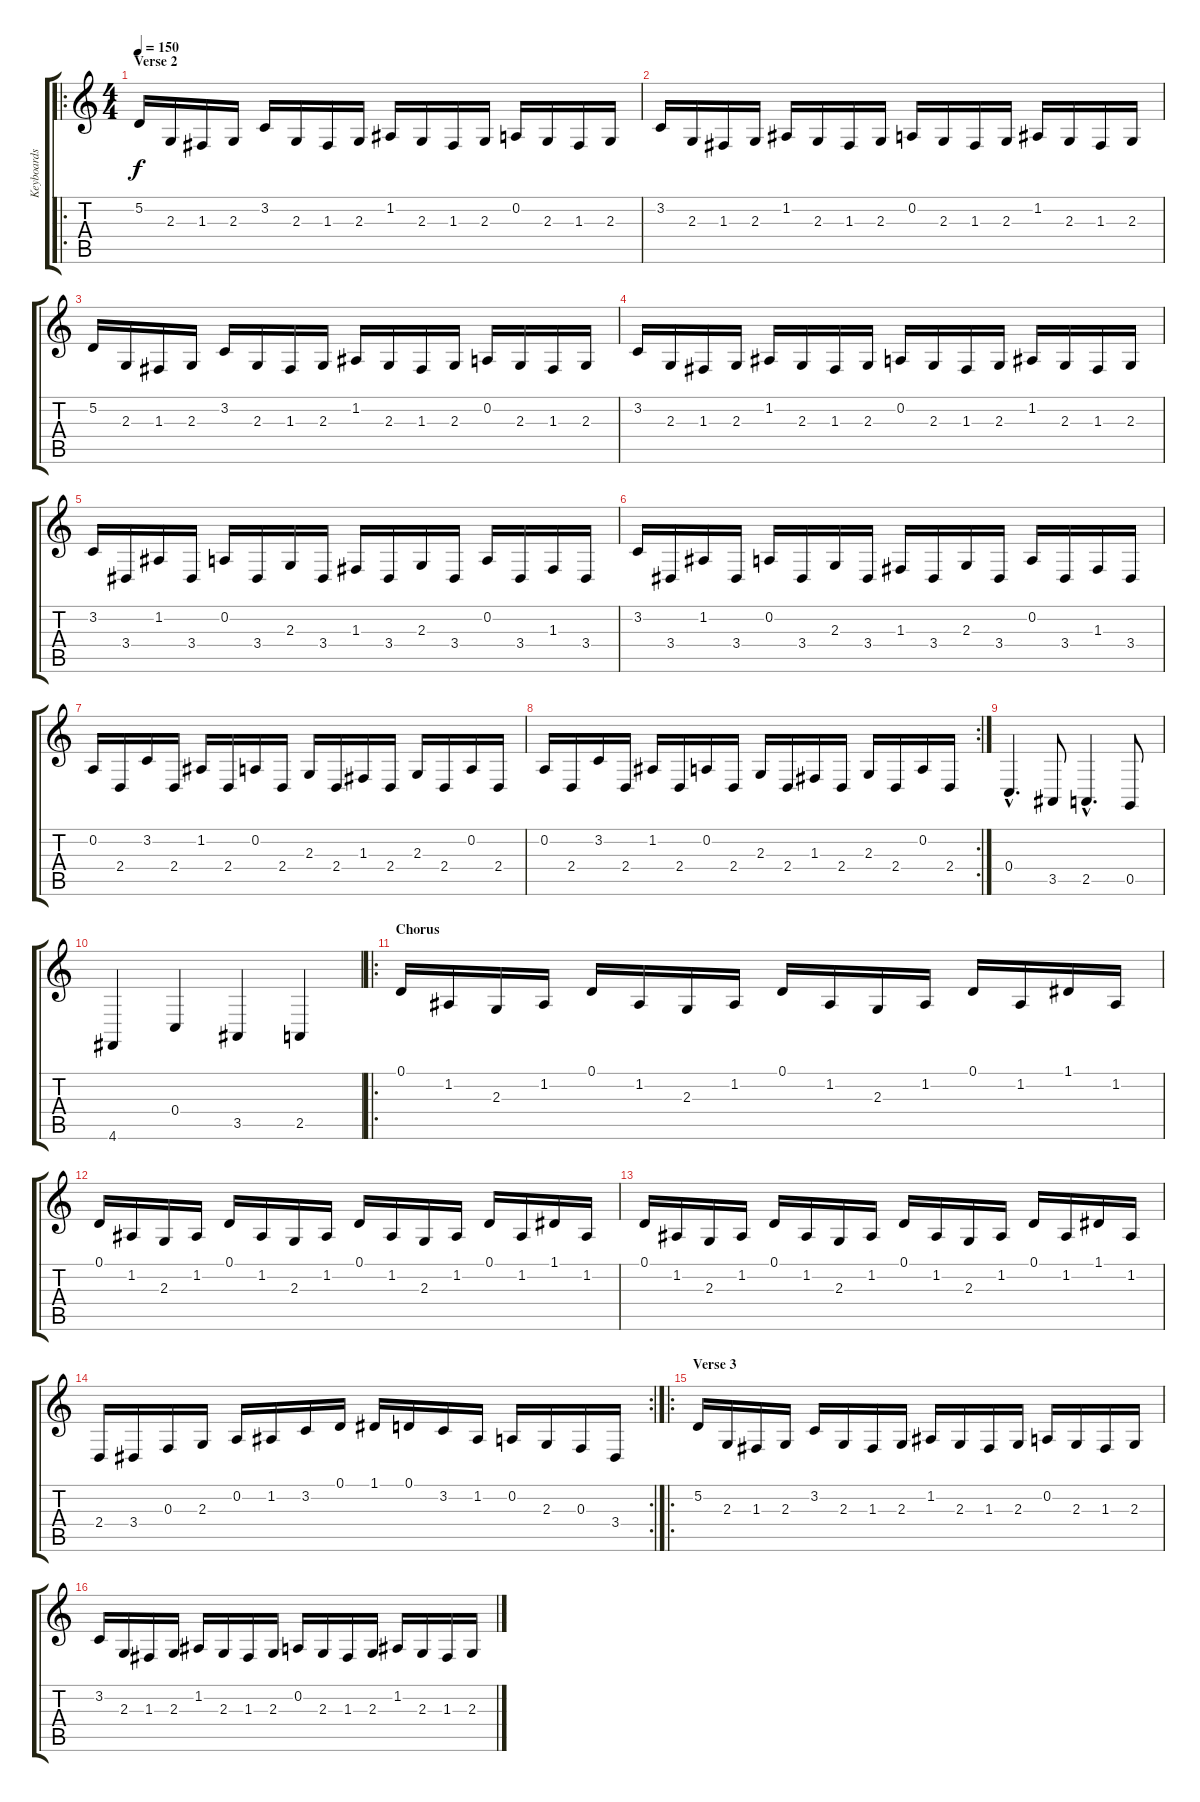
\track ("Keyboards" "Keyboards") {instrument harpsichord}
\staff {score tabs}
\tuning (D4 A3 F3 C3 G2 D2) {hide}
\ro
\ts (4 4)
\section ("" "Verse 2")
\tempo 150
\clef g2
\ks c
5.2.16{dy f} 2.3.16 1.3.16 2.3.16 3.2.16 2.3.16 1.3.16 2.3.16 1.2.16 2.3.16 1.3.16 2.3.16 0.2.16 2.3.16 1.3.16 2.3.16 |
3.2.16 2.3.16 1.3.16 2.3.16 1.2.16 2.3.16 1.3.16 2.3.16 0.2.16 2.3.16 1.3.16 2.3.16 1.2.16 2.3.16 1.3.16 2.3.16 |
5.2.16 2.3.16 1.3.16 2.3.16 3.2.16 2.3.16 1.3.16 2.3.16 1.2.16 2.3.16 1.3.16 2.3.16 0.2.16 2.3.16 1.3.16 2.3.16 |
3.2.16 2.3.16 1.3.16 2.3.16 1.2.16 2.3.16 1.3.16 2.3.16 0.2.16 2.3.16 1.3.16 2.3.16 1.2.16 2.3.16 1.3.16 2.3.16 |
3.2.16 3.4.16 1.2.16 3.4.16 0.2.16 3.4.16 2.3.16 3.4.16 1.3.16 3.4.16 2.3.16 3.4.16 0.2.16 3.4.16 1.3.16 3.4.16 |
3.2.16 3.4.16 1.2.16 3.4.16 0.2.16 3.4.16 2.3.16 3.4.16 1.3.16 3.4.16 2.3.16 3.4.16 0.2.16 3.4.16 1.3.16 3.4.16 |
0.2.16 2.4.16 3.2.16 2.4.16 1.2.16 2.4.16 0.2.16 2.4.16 2.3.16 2.4.16 1.3.16 2.4.16 2.3.16 2.4.16 0.2.16 2.4.16 |
\rc 2
0.2.16 2.4.16 3.2.16 2.4.16 1.2.16 2.4.16 0.2.16 2.4.16 2.3.16 2.4.16 1.3.16 2.4.16 2.3.16 2.4.16 0.2.16 2.4.16 |
0.4{hac}.4{d} 3.5.8 2.5{hac}.4{d} 0.5.8 |
4.6.4 0.4.4 3.5.4 2.5.4 |
\ro
\section ("" "Chorus")
0.1.16 1.2.16 2.3.16 1.2.16 0.1.16 1.2.16 2.3.16 1.2.16 0.1.16 1.2.16 2.3.16 1.2.16 0.1.16 1.2.16 1.1.16 1.2.16 |
0.1.16 1.2.16 2.3.16 1.2.16 0.1.16 1.2.16 2.3.16 1.2.16 0.1.16 1.2.16 2.3.16 1.2.16 0.1.16 1.2.16 1.1.16 1.2.16 |
0.1.16 1.2.16 2.3.16 1.2.16 0.1.16 1.2.16 2.3.16 1.2.16 0.1.16 1.2.16 2.3.16 1.2.16 0.1.16 1.2.16 1.1.16 1.2.16 |
\rc 2
2.4.16 3.4.16 0.3.16 2.3.16 0.2.16 1.2.16 3.2.16 0.1.16 1.1.16 0.1.16 3.2.16 1.2.16 0.2.16 2.3.16 0.3.16 3.4.16 |
\ro
\section ("" "Verse 3")
5.2.16 2.3.16 1.3.16 2.3.16 3.2.16 2.3.16 1.3.16 2.3.16 1.2.16 2.3.16 1.3.16 2.3.16 0.2.16 2.3.16 1.3.16 2.3.16 |
3.2.16 2.3.16 1.3.16 2.3.16 1.2.16 2.3.16 1.3.16 2.3.16 0.2.16 2.3.16 1.3.16 2.3.16 1.2.16 2.3.16 1.3.16 2.3.16
